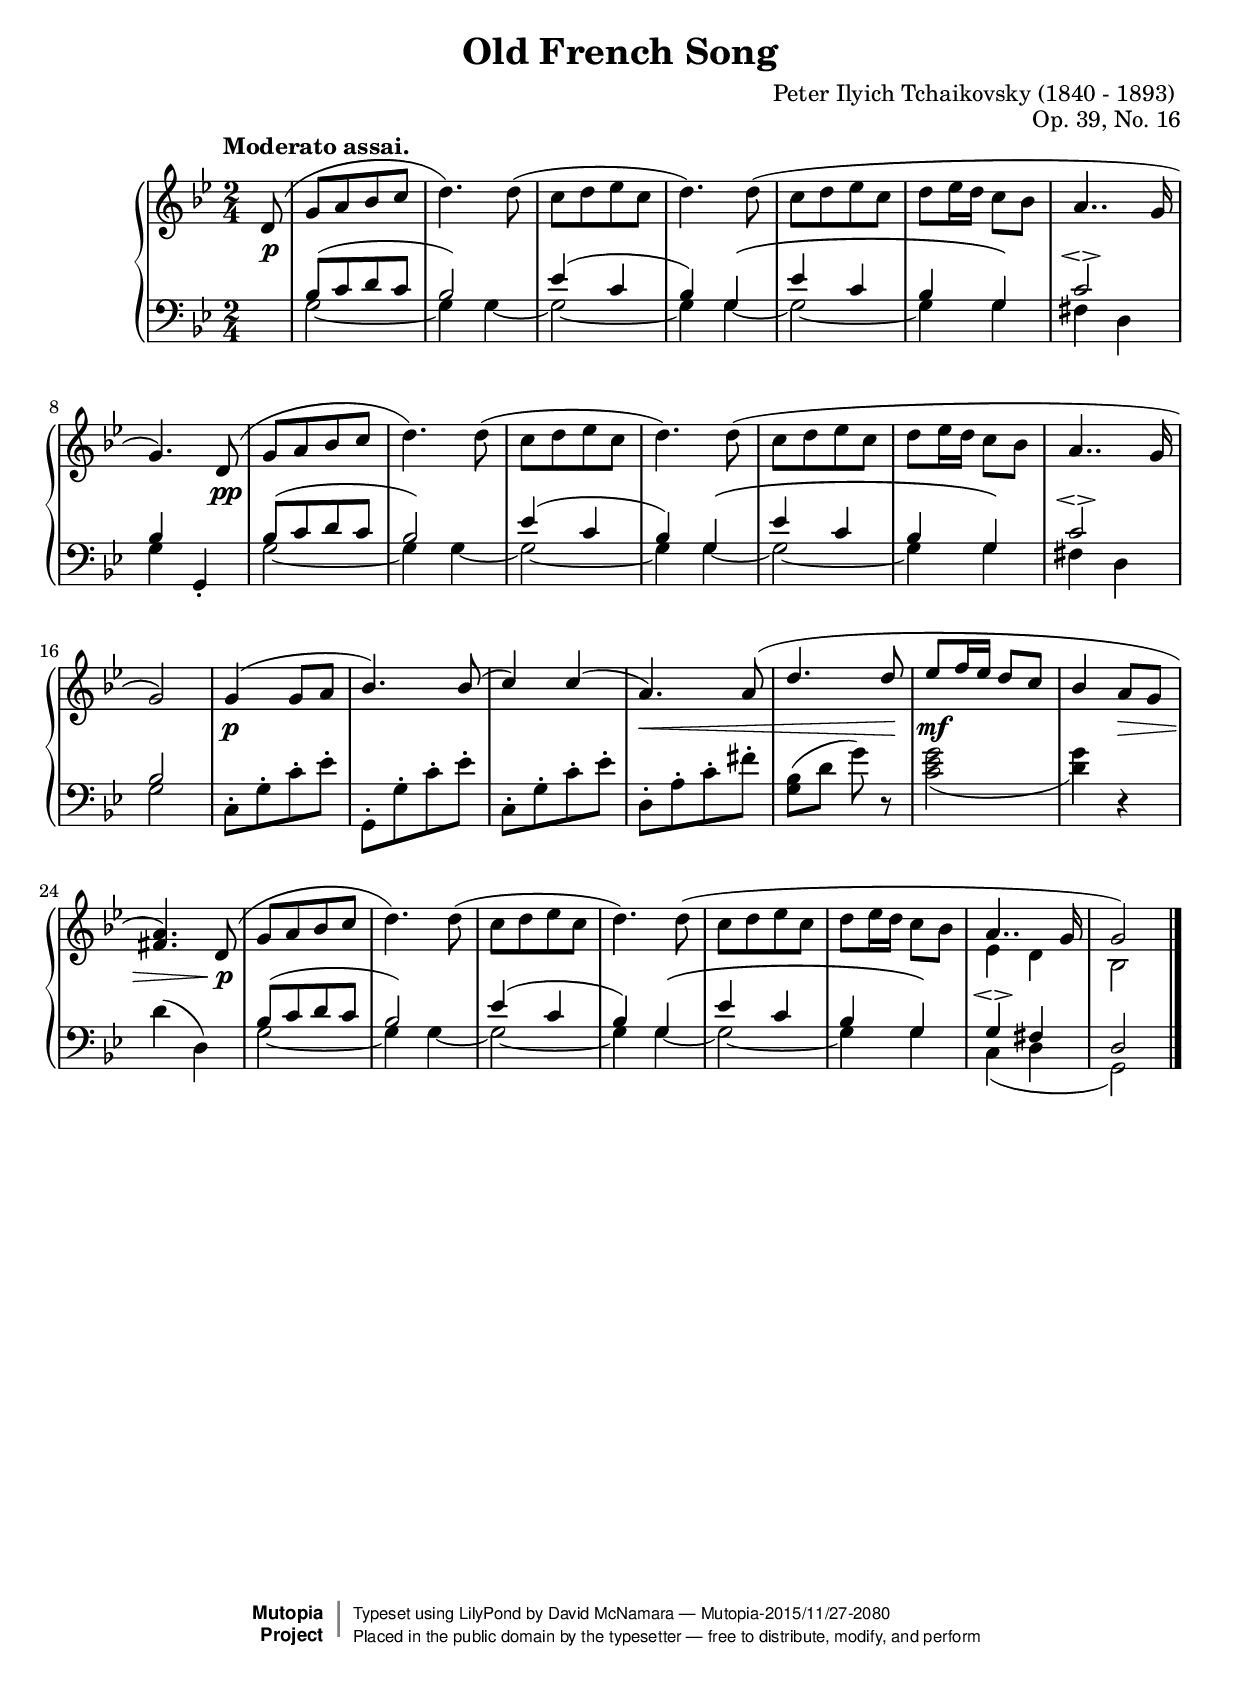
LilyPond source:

%%--------------------------------------------------------------------
% The Mutopia Project
% LilyPond template for keyboard solo piece
%%--------------------------------------------------------------------

\version "2.18.2"

%#(set-default-paper-size "letter")

%--Default staff size is 20
#(set-global-staff-size 20)

\paper {
    top-margin = 8\mm                              %-minimum top-margin: 8mm
    top-markup-spacing.basic-distance = #6         %-dist. from bottom of top margin to the first markup/title
    markup-system-spacing.basic-distance = #5      %-dist. from header/title to first system
    top-system-spacing.basic-distance = #12        %-dist. from top margin to system in pages with no titles
    last-bottom-spacing.basic-distance = #12       %-pads music from copyright block
%    ragged-bottom = ##f
%    ragged-last-bottom = ##f
}

\header {
    title = "Old French Song"
    composer = "Peter Ilyich Tchaikovsky (1840 - 1893) "
    opus = "Op. 39, No. 16"
    %piece = "Left-aligned header"

    date = "1878"
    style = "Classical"

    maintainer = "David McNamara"
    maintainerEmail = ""
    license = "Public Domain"

    %mutopiatitle = ""  % default to plain title
    %mutopiaopus = "Op.0" % default to plain opus 
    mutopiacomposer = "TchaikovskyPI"
    %--A list of instruments can be found at http://www.mutopiaproject.org/browse.html#byInstrument
    %--Multiple instruments are separated by a comma
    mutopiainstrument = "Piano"
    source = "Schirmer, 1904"

    % Footer, tagline, and copyright blocks are included here for reference
    % and spacing purposes only.  There's no need to change these.
    % These blocks will be overridden by Mutopia during the publishing process.
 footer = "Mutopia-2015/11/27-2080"
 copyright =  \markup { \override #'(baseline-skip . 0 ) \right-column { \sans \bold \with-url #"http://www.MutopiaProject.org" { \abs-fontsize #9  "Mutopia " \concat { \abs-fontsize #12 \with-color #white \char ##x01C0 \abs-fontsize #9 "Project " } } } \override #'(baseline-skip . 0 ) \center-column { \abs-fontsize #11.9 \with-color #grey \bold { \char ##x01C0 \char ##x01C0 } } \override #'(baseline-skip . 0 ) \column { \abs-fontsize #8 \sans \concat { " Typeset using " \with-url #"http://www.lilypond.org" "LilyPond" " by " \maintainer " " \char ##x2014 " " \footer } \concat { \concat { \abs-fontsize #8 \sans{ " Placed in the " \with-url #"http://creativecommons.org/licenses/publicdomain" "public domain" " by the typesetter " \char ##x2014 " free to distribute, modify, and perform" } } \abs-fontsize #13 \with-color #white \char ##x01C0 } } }
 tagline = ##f
}

%--------Definitions
global = {
  \key g \minor
  \time 2/4 
  \tempo "Moderato assai."
}



% overallForm="AABA"

melodyAHead =  \relative c' {
    \oneVoice
    d8(   |
    g8[ a bes c]     |  %1
    d4.) d8(         |
    c8[ d ees c]     |
    d4.) d8(         |

    c8[ d ees c]      |
    d ees16 d c8 bes  |
    \voiceOne
    a4.. g16          |
 }
melodyB = \relative c'' {
  g4( g8 a            |
  bes4.) bes8(        |
  c4) c4(             |
  a4.) a8(            |
    
  d4. d8              |
  ees8 f16 ees16 d8 c |
  bes4 a8 g8          |
  <a fis>4.)  
}

overallMelody= {
  \partial 8 
  \melodyAHead 
  g'4.)   % absolute pitch
  \melodyAHead
  g'2 ) |   % absolute pitch
  \melodyB
  << { \melodyAHead g'2) } %absolute pitch 
     \\
     { s8 s2*6 ees'4 d' bes2 } >>
  \bar "|."
 
} 
overallDynamics = {
  \partial 8 s8\p |

  s2        |     %1
  s2        |
  s2        |
  s2        |

  s2        |
  s2        |
  s2        |
  s4. s8\pp |

  s2        |     %9
  s2        |
  s2        |              
  s2        |

  s2        |
  s2        |
  s2        |
  s2        |
 
  s4\p s4   |     %17
  s2        |
  s2        |
  s2\<      |

  s4. s8\!
  s2\mf     |
  s4 s4\>   |
  s4. s8\p  |
  
  s2    |             %25
  s2    |
  s2    |             
  s2    |

  s2    |
  s2    |
  s2    |
  s2    |
}

middleA = { % repeated part of the  A section, middle-voice 
  \relative c' {
    bes8[( c d c] |
    bes2)         |
      
    ees4( c       |
    bes4) g\(     |
      
    ees'4 c       |
    bes4  g\)     |
  }
}
overallMiddle={ 
  \voiceThree
  \partial 8 s8 |
  %  repeat A part twice
  \repeat unfold 2 {
    \middleA
    c'2\espressivo    |
  }
  \alternative{
    {bes4 s  |  }
    {bes2    |  }
  }
  \oneVoice
  % B-part 
  c8\staccato[ g\staccato c'\staccato ees'\staccato] 
  g,8\staccato[ g\staccato c'\staccato ees'\staccato] 
  c8\staccato[ g\staccato c'\staccato ees'\staccato] 
  d8\staccato[ a\staccato c'\staccato fis'\staccato] 

  <g bes>8(  d'8 g'8 ) r8  |
  <c' ees' g'>2_(          |
  <d' g'>4) r4             |
  d'4 ( d4) 

  \voiceThree
  % revisit A part
  \middleA
  g4\espressivo fis |
  d2 |
}

% same bass line is used for the A sections
bassA = {
  \repeat unfold 2 {
    g2 ~    |
    g4 g4 ~ |
  }
  g2 ~      |
  g4 g4     |
}

overallBass = {
  \voiceFour
  \partial 8 s8 |
  % begin with AA
  \repeat unfold 2 {
    \bassA
    fis4 d
  }
  \alternative{
    {g4 \once\stemUp g,4-. | }
    {g2 | }
  }

  % B part: staccato notes could be here, but for now, I consider them in the "middle" voice 
  s2
  s2
  s2
  s2

  s2
  s2
  s2
  s2

  \bassA
  c4( d4 |
  g,2)
}

lowerStaff = <<
  \new Voice = "middle" { \overallMiddle }
  \new Voice = "bass" {\overallBass}
>>

%-------Typeset music and generate midi
\score {
    \context PianoStaff <<
        \set PianoStaff.midiInstrument = "acoustic grand"
        \new Staff = "upper" { \clef treble \global \overallMelody }
        \new Dynamics { \overallDynamics}
        \new Staff = "lower" { \clef bass \global \lowerStaff }
    >>
    \layout{ }
    \midi  { \tempo 4 = 70 }
}
